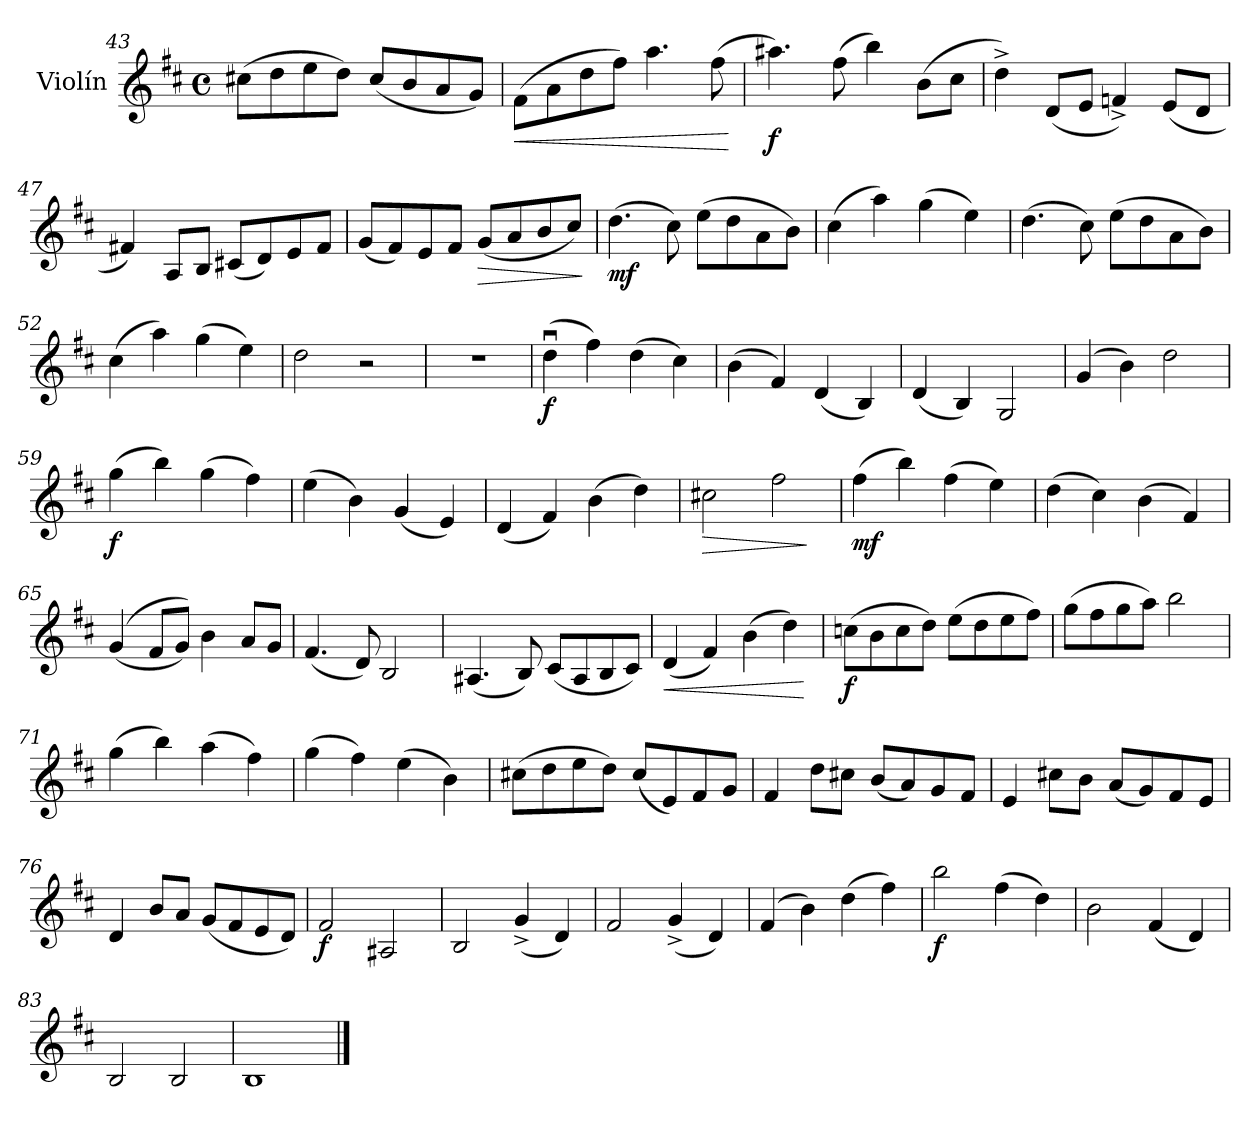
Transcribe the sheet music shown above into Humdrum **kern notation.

**kern	**dynam
*part1	*part1
*staff1	*staff1
*I"Violín	*
*I'Vln.	*
!!LO:LB:g=z
*clefG2	*
*k[f#c#]	*
*M4/4	*
*met(c)	*
=43	=43
(>8cc#X\L	.
8dd\	.
8ee\	.
8dd\J)	.
(<8cc#/L	.
8b/	.
8a/	.
8g/J)	.
=44	=44
!	!LO:HP:b
(>8f#\L	<
8a\	.
8dd\	.
8ff#\J)	.
4.aa\	.
(>8ff#\	.
.	[
=45	=45
!	!LO:DY:b
4.aa#X\)	f
(>8ff#\	.
4bb\)	.
(>8b\L	.
8cc#\J	.
=46	=46
4dd^\)	.
(<8d/L	.
8e/J	.
4fn^/)	.
(<8e/L	.
8d/J	.
!!LO:LB:g=z
=47	=47
4f#X/)	.
8A/L	.
8B/J	.
(<8c#X/L	.
8d/)	.
8e/	.
8f#/J	.
=48	=48
(<8g/L	.
8f#/)	.
8e/	.
8f#/J	.
!	!LO:HP:b
(<8g/L	>
8a/	.
8b/	.
8cc#/J)	.
.	]
=49	=49
!	!LO:DY:b
(>4.dd\	mf
8cc#\)	.
(>8ee\L	.
8dd\	.
8a\	.
8b\J)	.
=50	=50
(>4cc#\	.
4aa\)	.
(>4gg\	.
4ee\)	.
!!LO:LB:g=z
=51	=51
(>4.dd\	.
8cc#\)	.
(>8ee\L	.
8dd\	.
8a\	.
8b\J)	.
=52	=52
(>4cc#\	.
4aa\)	.
(>4gg\	.
4ee\)	.
=53	=53
2dd\	.
2r	.
=54	=54
1r	.
=55	=55
!	!LO:DY:b
(>4ddu\	f
4ff#\)	.
(>4dd\	.
4cc#\)	.
!!LO:LB:g=z
=56	=56
(>4b\	.
4f#/)	.
(<4d/	.
4B/)	.
=57	=57
(<4d/	.
4B/)	.
2G/	.
=58	=58
(>4g/	.
4b\)	.
2dd\	.
=59	=59
!	!LO:DY:b
(>4gg\	f
4bb\)	.
(>4gg\	.
4ff#\)	.
!!LO:LB:g=z
=60	=60
(>4ee\	.
4b\)	.
(<4g/	.
4e/)	.
=61	=61
(<4d/	.
4f#/)	.
(>4b\	.
4dd\)	.
=62	=62
!	!LO:HP:b
2cc#X\	>
2ff#\	.
.	]
=63	=63
!	!LO:DY:b
(>4ff#\	mf
4bb\)	.
(>4ff#\	.
4ee\)	.
!!LO:LB:g=z
=64	=64
(>4dd\	.
4cc#\)	.
(>4b\	.
4f#/)	.
=65	=65
(<(<4g/	.
8f#/L	.
8g/J))	.
4b\	.
8a/L	.
8g/J	.
=66	=66
(<4.f#/	.
8d/)	.
2B/	.
=67	=67
(<4.A#X/	.
8B/)	.
(<8c#/L	.
8A#/	.
8B/	.
8c#/J)	.
!!LO:LB:g=z
=68	=68
!	!LO:HP:b
(<4d/	<
4f#/)	.
(>4b\	.
4dd\)	.
.	[
=69	=69
!	!LO:DY:b
(>8ccn\L	f
8b\	.
8cc\	.
8dd\J)	.
(>8ee\L	.
8dd\	.
8ee\	.
8ff#\J)	.
=70	=70
(>8gg\L	.
8ff#\	.
8gg\	.
8aa\J)	.
2bb\	.
=71	=71
(>4gg\	.
4bb\)	.
(>4aa\	.
4ff#\)	.
!!LO:LB:g=z
=72	=72
(>4gg\	.
4ff#\)	.
(>4ee\	.
4b\)	.
=73	=73
(>8cc#X\L	.
8dd\	.
8ee\	.
8dd\J)	.
(<8cc#/L	.
8e/)	.
8f#/	.
8g/J	.
=74	=74
4f#/	.
8dd\L	.
8cc#X\J	.
(<8b/L	.
8a/)	.
8g/	.
8f#/J	.
=75	=75
4e/	.
8cc#X\L	.
8b\J	.
(<8a/L	.
8g/)	.
8f#/	.
8e/J	.
!!LO:LB:g=z
=76	=76
4d/	.
8b/L	.
8a/J	.
(<8g/L	.
8f#/	.
8e/	.
8d/J)	.
=77	=77
!	!LO:DY:b
2f#/	f
2A#X/	.
=78	=78
2B/	.
(<4g^/	.
4d/)	.
=79	=79
2f#/	.
(<4g^/	.
4d/)	.
!!LO:LB:g=z
=80	=80
(>4f#/	.
4b\)	.
(>4dd\	.
4ff#\)	.
=81	=81
!	!LO:DY:b
2bb\	f
(>4ff#\	.
4dd\)	.
=82	=82
2b\	.
(<4f#/	.
4d/)	.
=83	=83
2B/	.
2B/	.
=84	=84
1B	.
==	==
*-	*-
